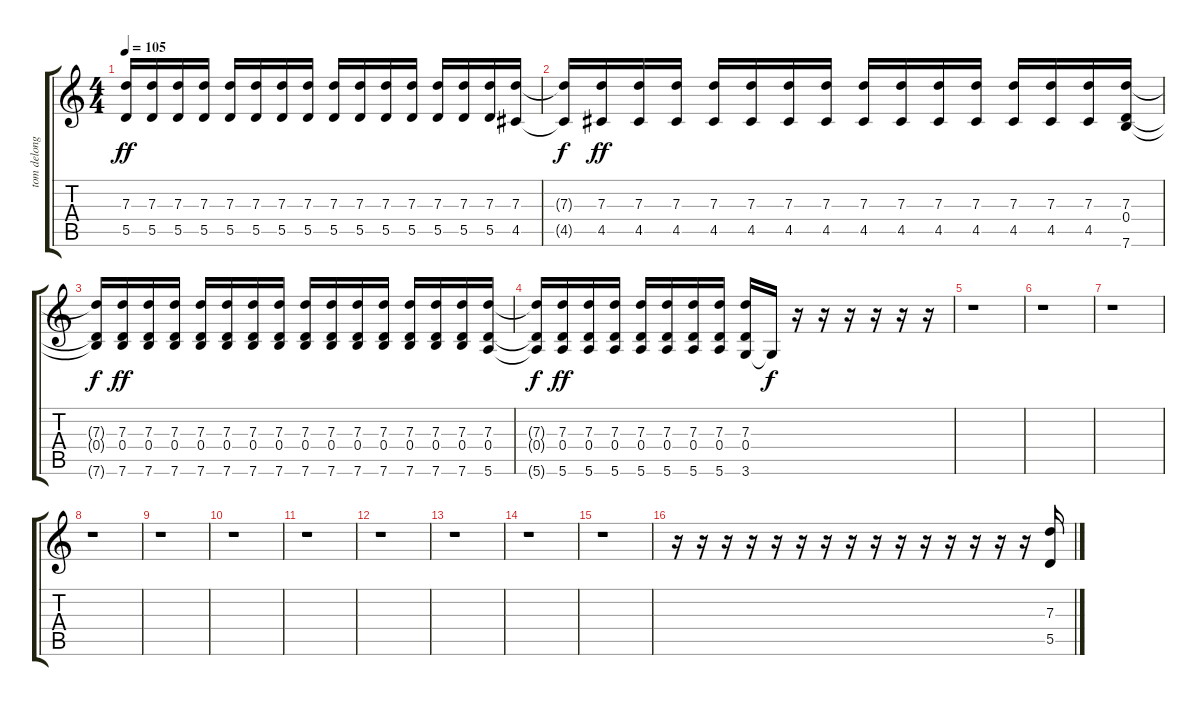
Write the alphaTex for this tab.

\track ("tom delonge" "tom delong") {instrument electricguitarclean}
\staff {score tabs}
\tuning (E4 B3 G3 D3 A2 E2) {hide}
\ts (4 4)
\tempo 105
\clef g2
\ks c
(7.3 5.5).16{dy ff instrument acousticguitarsteel} (7.3 5.5).16 (7.3 5.5).16 (7.3 5.5).16 (7.3 5.5).16 (7.3 5.5).16 (7.3 5.5).16 (7.3 5.5).16 (7.3 5.5).16 (7.3 5.5).16 (7.3 5.5).16 (7.3 5.5).16 (7.3 5.5).16 (7.3 5.5).16 (7.3 5.5).16 (7.3 4.5).16 |
(7.3{t} 4.5{t}).16{dy f} (7.3 4.5).16{dy ff} (7.3 4.5).16 (7.3 4.5).16 (7.3 4.5).16 (7.3 4.5).16 (7.3 4.5).16 (7.3 4.5).16 (7.3 4.5).16 (7.3 4.5).16 (7.3 4.5).16 (7.3 4.5).16 (7.3 4.5).16 (7.3 4.5).16 (7.3 4.5).16 (7.3 0.4 7.6).16 |
(7.3{t} 0.4{t} 7.6{t}).16{dy f} (7.3 0.4 7.6).16{dy ff} (7.3 0.4 7.6).16 (7.3 0.4 7.6).16 (7.3 0.4 7.6).16 (7.3 0.4 7.6).16 (7.3 0.4 7.6).16 (7.3 0.4 7.6).16 (7.3 0.4 7.6).16 (7.3 0.4 7.6).16 (7.3 0.4 7.6).16 (7.3 0.4 7.6).16 (7.3 0.4 7.6).16 (7.3 0.4 7.6).16 (7.3 0.4 7.6).16 (7.3 0.4 5.6).16 |
(7.3{t} 0.4{t} 5.6{t}).16{dy f} (7.3 0.4 5.6).16{dy ff} (7.3 0.4 5.6).16 (7.3 0.4 5.6).16 (7.3 0.4 5.6).16 (7.3 0.4 5.6).16 (7.3 0.4 5.6).16 (7.3 0.4 5.6).16 (7.3 0.4 3.6).16 3.6{t}.16{dy f} r.16 r.16 r.16 r.16 r.16 r.16 |
r.1 |
r.1 |
r.1 |
r.1 |
r.1 |
r.1 |
r.1 |
r.1 |
r.1 |
r.1 |
r.1 |
r.16 r.16 r.16 r.16 r.16 r.16 r.16 r.16 r.16 r.16 r.16 r.16 r.16 r.16 r.16 (7.3 5.5).16{instrument acousticguitarsteel}
